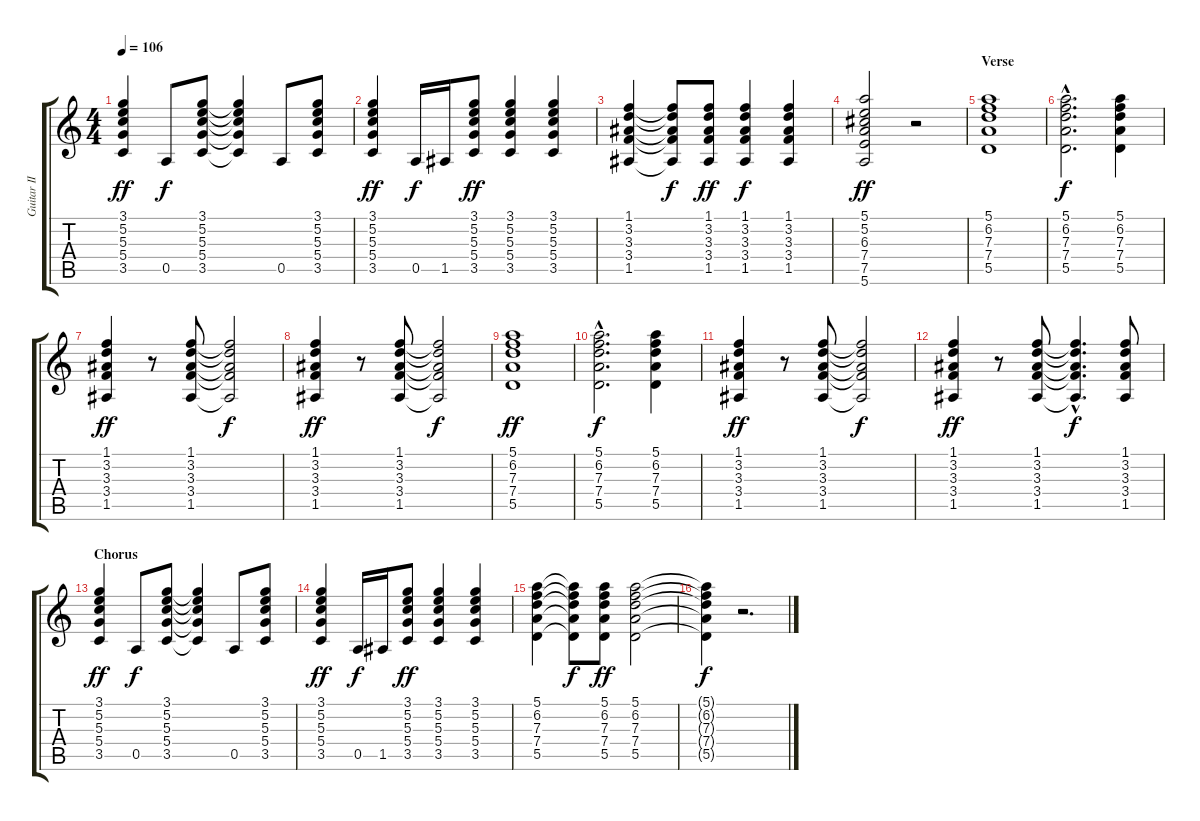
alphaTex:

\track ("Guitar II" "Guitar II") {instrument distortionguitar}
\staff {score tabs}
\tuning (E4 B3 G3 D3 A2 E2) {hide}
\ts (4 4)
\tempo 106
\clef g2
\ks c
(3.1 5.2 5.3 5.4 3.5).4{dy ff} 0.5.8{dy f} (3.1 5.2 5.3 5.4 3.5).8 (3.1{t} 5.2{t} 5.3{t} 5.4{t} 3.5{t}).4 0.5.8 (3.1 5.2 5.3 5.4 3.5).8 |
(3.1 5.2 5.3 5.4 3.5).4{dy ff} 0.5.16{dy f} 1.5.16 (3.1 5.2 5.3 5.4 3.5).8{dy ff} (3.1 5.2 5.3 5.4 3.5).4 (3.1 5.2 5.3 5.4 3.5).4 |
(1.1 3.2 3.3 3.4 1.5).4 (1.1{t} 3.2{t} 3.3{t} 3.4{t} 1.5{t}).8{dy f} (1.1 3.2 3.3 3.4 1.5).8{dy ff} (1.1 3.2 3.3 3.4 1.5).4{dy f} (1.1 3.2 3.3 3.4 1.5).4 |
(5.1 5.2 6.3 7.4 7.5 5.6).2{dy ff} r.2 |
\section ("" "Verse")
(5.1 6.2 7.3 7.4 5.5).1 |
(5.1{hac} 6.2{hac} 7.3{hac} 7.4{hac} 5.5{hac}).2{d dy f} (5.1 6.2 7.3 7.4 5.5).4 |
(1.1 3.2 3.3 3.4 1.5).4{dy ff} r.8 (1.1 3.2 3.3 3.4 1.5).8 (1.1{t} 3.2{t} 3.3{t} 3.4{t} 1.5{t}).2{dy f} |
(1.1 3.2 3.3 3.4 1.5).4{dy ff} r.8 (1.1 3.2 3.3 3.4 1.5).8 (1.1{t} 3.2{t} 3.3{t} 3.4{t} 1.5{t}).2{dy f} |
(5.1 6.2 7.3 7.4 5.5).1{dy ff} |
(5.1{hac} 6.2{hac} 7.3{hac} 7.4{hac} 5.5{hac}).2{d dy f} (5.1 6.2 7.3 7.4 5.5).4 |
(1.1 3.2 3.3 3.4 1.5).4{dy ff} r.8 (1.1 3.2 3.3 3.4 1.5).8 (1.1{t} 3.2{t} 3.3{t} 3.4{t} 1.5{t}).2{dy f} |
(1.1 3.2 3.3 3.4 1.5).4{dy ff} r.8 (1.1 3.2 3.3 3.4 1.5).8 (1.1{hac t} 3.2{hac t} 3.3{hac t} 3.4{hac t} 1.5{hac t}).4{d dy f} (1.1 3.2 3.3 3.4 1.5).8 |
\section ("" "Chorus")
(3.1 5.2 5.3 5.4 3.5).4{dy ff} 0.5.8{dy f} (3.1 5.2 5.3 5.4 3.5).8 (3.1{t} 5.2{t} 5.3{t} 5.4{t} 3.5{t}).4 0.5.8 (3.1 5.2 5.3 5.4 3.5).8 |
(3.1 5.2 5.3 5.4 3.5).4{dy ff} 0.5.16{dy f} 1.5.16 (3.1 5.2 5.3 5.4 3.5).8{dy ff} (3.1 5.2 5.3 5.4 3.5).4 (3.1 5.2 5.3 5.4 3.5).4 |
(5.1 6.2 7.3 7.4 5.5).4 (5.1{t} 6.2{t} 7.3{t} 7.4{t} 5.5{t}).8{dy f} (5.1 6.2 7.3 7.4 5.5).8{dy ff} (5.1 6.2 7.3 7.4 5.5).2 |
(5.1{t} 6.2{t} 7.3{t} 7.4{t} 5.5{t}).4{dy f} r.2{d}
